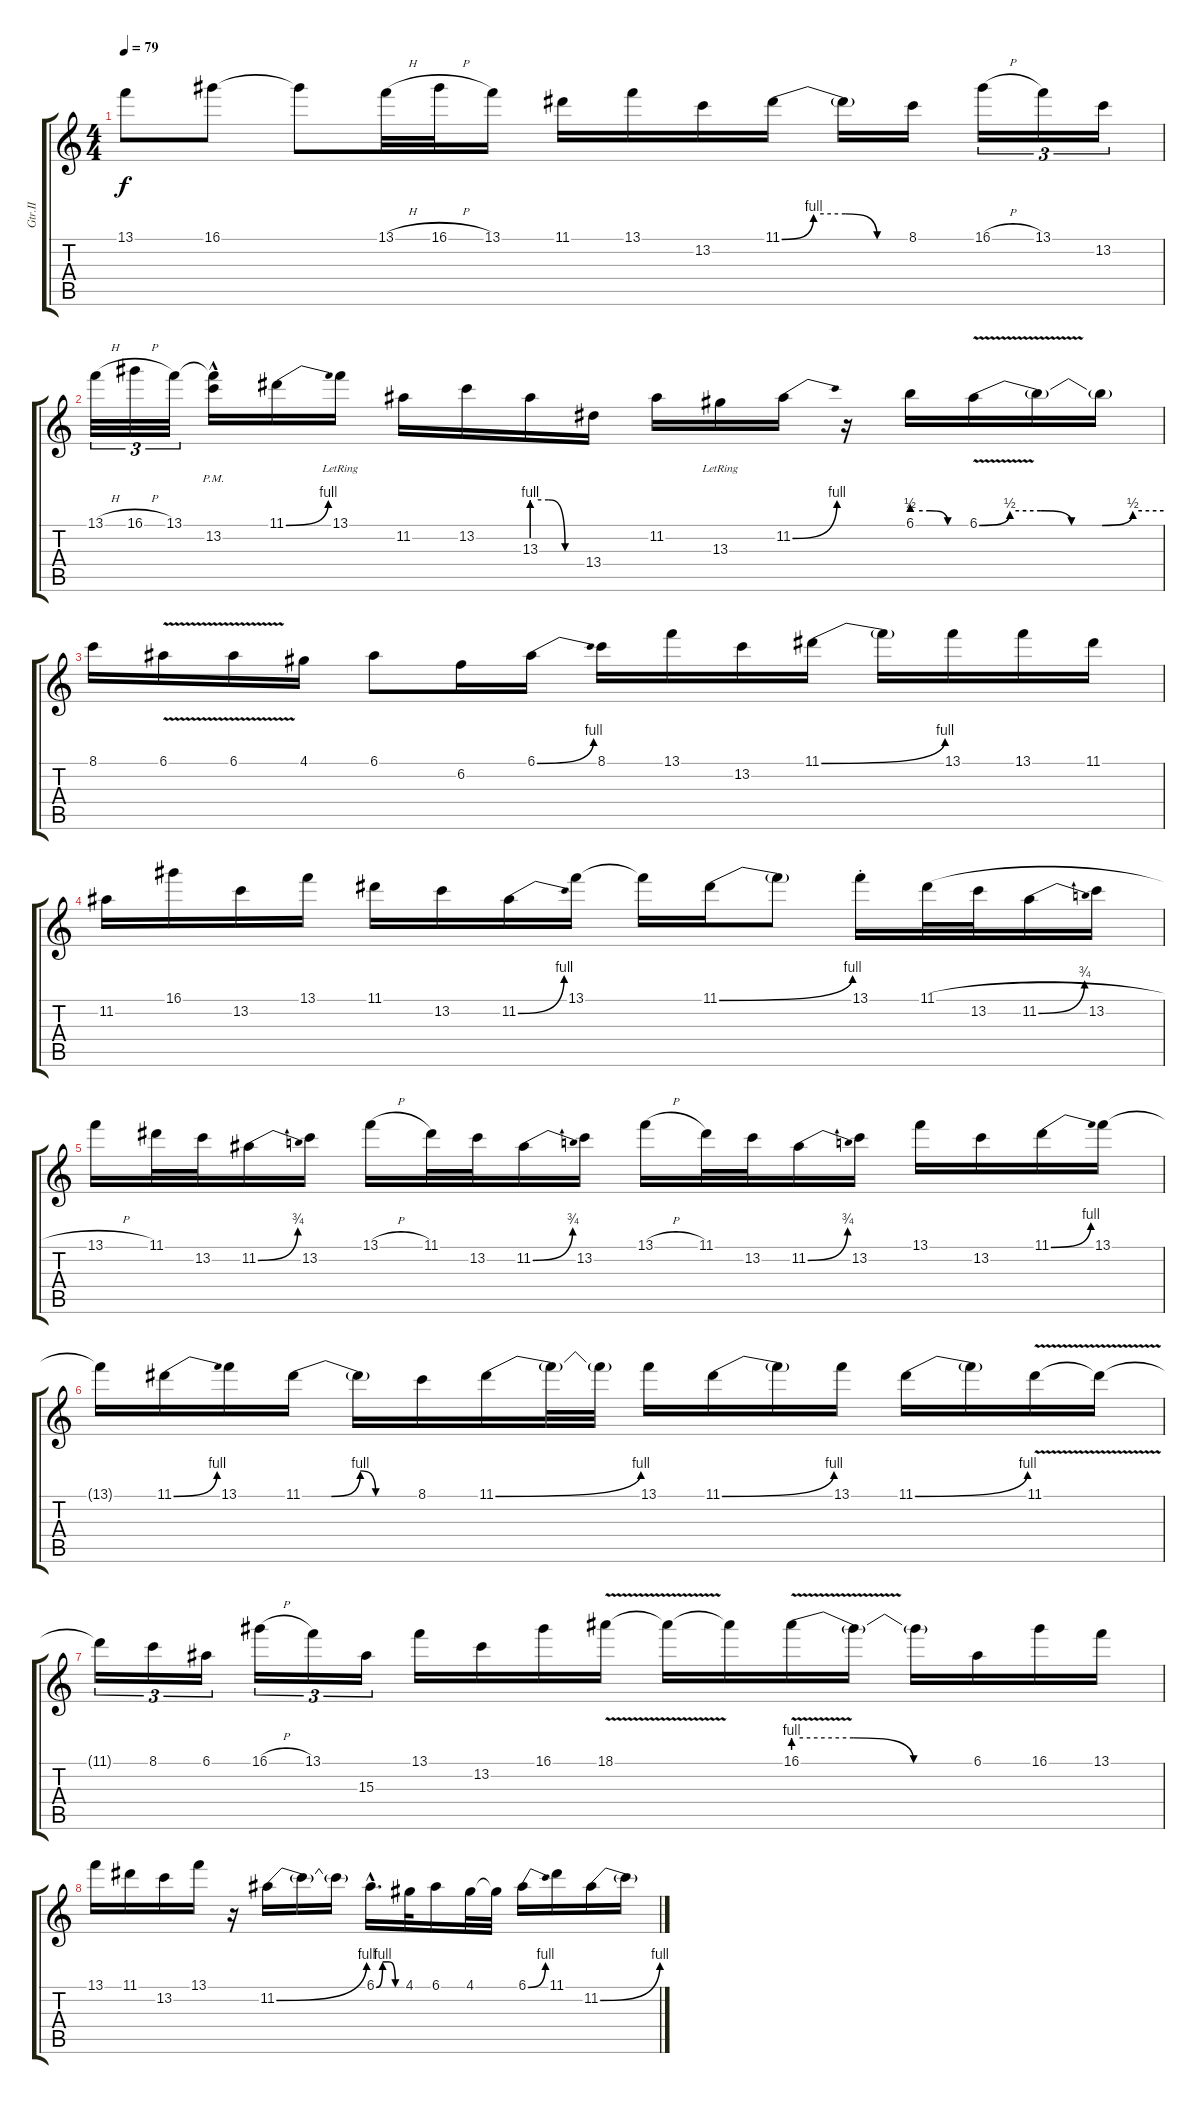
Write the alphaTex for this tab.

\track ("Gtr.II" "Gtr.II") {instrument overdrivenguitar}
\staff {score tabs}
\tuning (E4 B3 G3 D3 A2 E2) {hide}
\ts (4 4)
\tempo 79
\clef g2
\ks c
13.1{t}.8{dy f} 16.1.8 16.1{t}.8 13.1{h}.32 16.1{h}.32 13.1.16 11.1.16 13.1.16 13.2.16 11.1{be (custom 0 0 15 4 30 4 45 0 60 0)}.16 11.1{t}.16 8.1.16 16.1{h}.16{tu (3 2)} 13.1.16{tu (3 2)} 13.2.16{tu (3 2)} |
13.1{h}.32{tu (3 2)} 16.1{h}.32{tu (3 2)} 13.1.32{tu (3 2)} (13.1{hac t} 13.2{pm}).16 11.1{be (bend 0 0 60 4)}.16 13.1{lr}.16 11.2.16 13.2.16 13.3{be (custom 0 4 20 4 40 0 60 0)}.16 13.4.16 11.2.16 13.3{lr}.16 11.2{be (bend 0 0 60 4)}.16 r.16 6.1{be (custom 0 2 20 2 40 0 60 0)}.16 6.1{be (custom 0 0 10 2 20 2 30 0 40 0 50 2 60 2) v}.16 6.1{t}.16 6.1{t}.16 |
8.1.16 6.1{v}.16 6.1{v}.16 4.1.16 6.1.8 6.2.16 6.1{be (bend 0 0 60 4)}.16 8.1.16 13.1.16 13.2.16 11.1{be (bend 0 0 60 4)}.16 11.1{t}.16 13.1.16 13.1.16 11.1.16 |
11.2.16 16.1.16 13.2.16 13.1.16 11.1.16 13.2.16 11.2{be (bend 0 0 60 4)}.16 13.1.16 13.1{t}.16 11.1{be (bend 0 0 60 4)}.16 11.1{t}.8 13.1{st}.16 11.1{h}.32 13.2.32 11.2{be (bend 0 0 60 3)}.16 13.2.16 |
13.1{h}.16 11.1.32 13.2.32 11.2{be (bend 0 0 60 3)}.16 13.2.16 13.1{h}.16 11.1.32 13.2.32 11.2{be (bend 0 0 60 3)}.16 13.2.16 13.1{h}.16 11.1.32 13.2.32 11.2{be (bend 0 0 60 3)}.16 13.2.16 13.1.16 13.2.16 11.1{be (bend 0 0 60 4)}.16 13.1.16 |
13.1{t}.16 11.1{be (bend 0 0 60 4)}.16 13.1.16 11.1{be (custom 0 0 15 0 30 4 38 0 45 0 60 0)}.16 11.1{t}.16 8.1.16 11.1{be (bend 0 0 60 4)}.16 11.1{t}.32 11.1{t}.32 13.1.16 11.1{be (bend 0 0 60 4)}.16 11.1{t}.16 13.1.16 11.1{be (bend 0 0 60 4)}.16 11.1{t}.16 11.1{v}.16 11.1{t}.16 |
11.1{t}.16{tu (3 2)} 8.1.16{tu (3 2)} 6.1.16{tu (3 2)} 16.1{h}.16{tu (3 2)} 13.1.16{tu (3 2)} 15.3.16{tu (3 2)} 13.1.16 13.2.16 16.1.16 18.1{v}.16 18.1{t}.16 18.1{t}.16 16.1{be (custom 0 4 20 4 40 0 60 0) v}.16 16.1{t}.16 16.1{t}.16 6.1.16 16.1.16 13.1.16 |
13.1.16 11.1.16 13.2.16 13.1.16 r.16 11.2{be (bend 0 0 60 4)}.16 11.2{t}.16 11.2{t}.16 6.1{be (custom 0 0 15 4 30 4 45 0 60 0) hac}.16{d} 4.1.32 6.1.16 4.1.32 4.1{t}.32 6.1{be (bend 0 0 60 4)}.16 11.1.16 11.2{be (bend 0 0 60 4)}.16 11.2{t}.16
